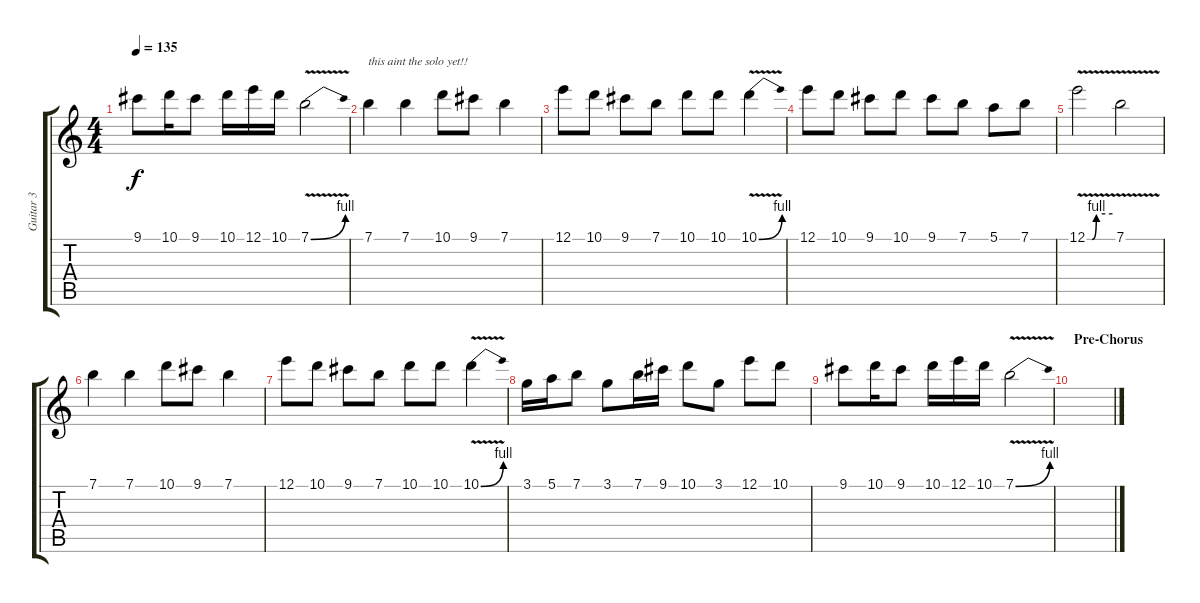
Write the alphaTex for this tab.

\track ("Guitar 3" "Guitar 3") {instrument distortionguitar}
\staff {score tabs}
\tuning (E4 B3 G3 D3 A2 E2) {hide}
\ts (4 4)
\tempo 135
\clef g2
\ks c
9.1.8{dy f} 10.1.16 9.1.8 10.1.16 12.1.16 10.1.16 7.1{be (bend 0 0 60 4) v}.2 |
7.1.4{txt "this aint the solo yet!!"} 7.1.4 10.1.8 9.1.8 7.1.4 |
12.1.8 10.1.8 9.1.8 7.1.8 10.1.8 10.1.8 10.1{be (bend 0 0 60 4) v}.4 |
12.1.8 10.1.8 9.1.8 10.1.8 9.1.8 7.1.8 5.1.8 7.1.8 |
12.1{be (custom 0 0 10 0 12 0 22 4 60 4) v}.2 7.1{v}.2 |
7.1.4 7.1.4 10.1.8 9.1.8 7.1.4 |
12.1.8 10.1.8 9.1.8 7.1.8 10.1.8 10.1.8 10.1{be (bend 0 0 60 4) v}.4 |
3.1.16 5.1.16 7.1.8 3.1.8 7.1.16 9.1.16 10.1.8 3.1.8 12.1.8 10.1.8 |
9.1.8 10.1.16 9.1.8 10.1.16 12.1.16 10.1.16 7.1{be (bend 0 0 60 4) v}.2 |
\section ("" "Pre-Chorus")
